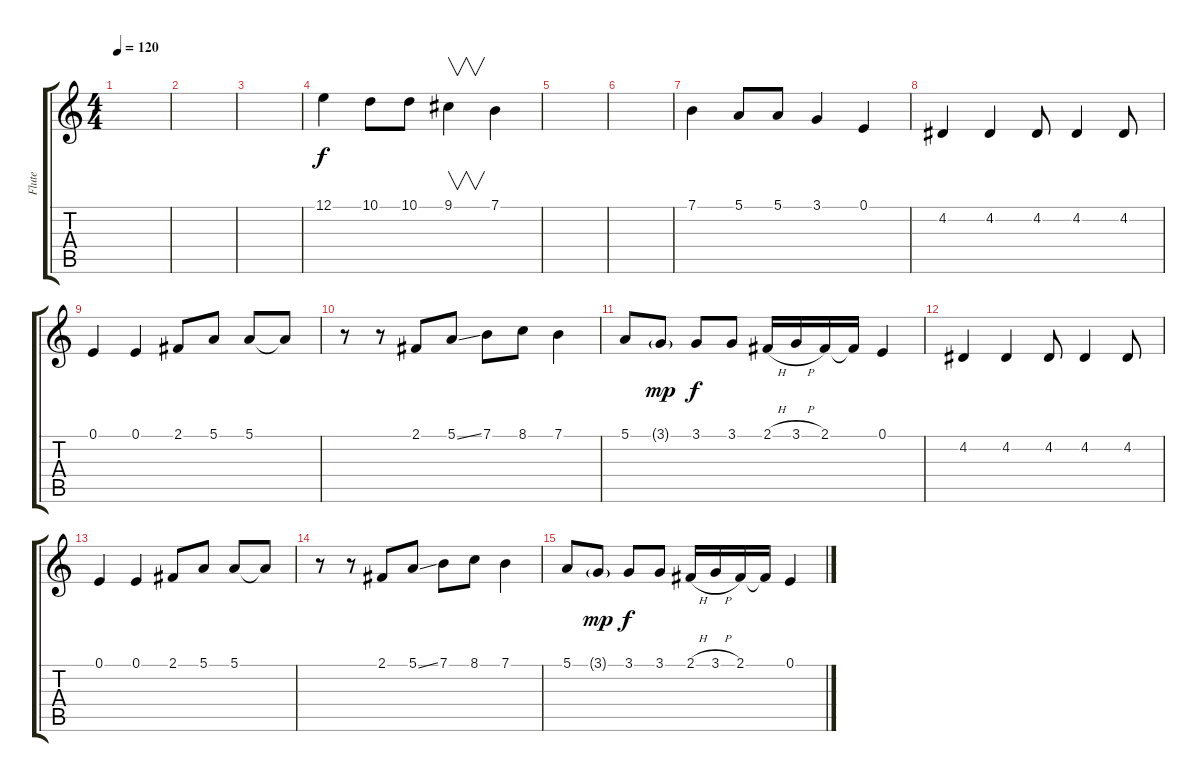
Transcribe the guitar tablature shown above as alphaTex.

\track ("Flute" "Flute") {instrument panflute}
\staff {score tabs}
\tuning (E4 B3 G3 D3 A2 E2) {hide}
\ts (4 4)
\tempo 120
\clef g2
\ks c
|
|
|
12.1.4 10.1.8 10.1.8 9.1.4{v} 7.1.4 |
|
|
7.1.4 5.1.8 5.1.8 3.1.4 0.1.4 |
4.2.4 4.2.4 4.2.8 4.2.4 4.2.8 |
0.1.4 0.1.4 2.1.8 5.1.8 5.1.8 5.1{t}.8 |
r.8 r.8 2.1.8 5.1{ss}.8 7.1.8 8.1.8 7.1.4 |
5.1.8 3.1{g}.8{dy mp} 3.1.8{dy f} 3.1.8 2.1{h}.16 3.1{h}.16 2.1.16 2.1{t}.16 0.1.4 |
4.2.4 4.2.4 4.2.8 4.2.4 4.2.8 |
0.1.4 0.1.4 2.1.8 5.1.8 5.1.8 5.1{t}.8 |
r.8 r.8 2.1.8 5.1{ss}.8 7.1.8 8.1.8 7.1.4 |
5.1.8 3.1{g}.8{dy mp} 3.1.8{dy f} 3.1.8 2.1{h}.16 3.1{h}.16 2.1.16 2.1{t}.16 0.1.4
